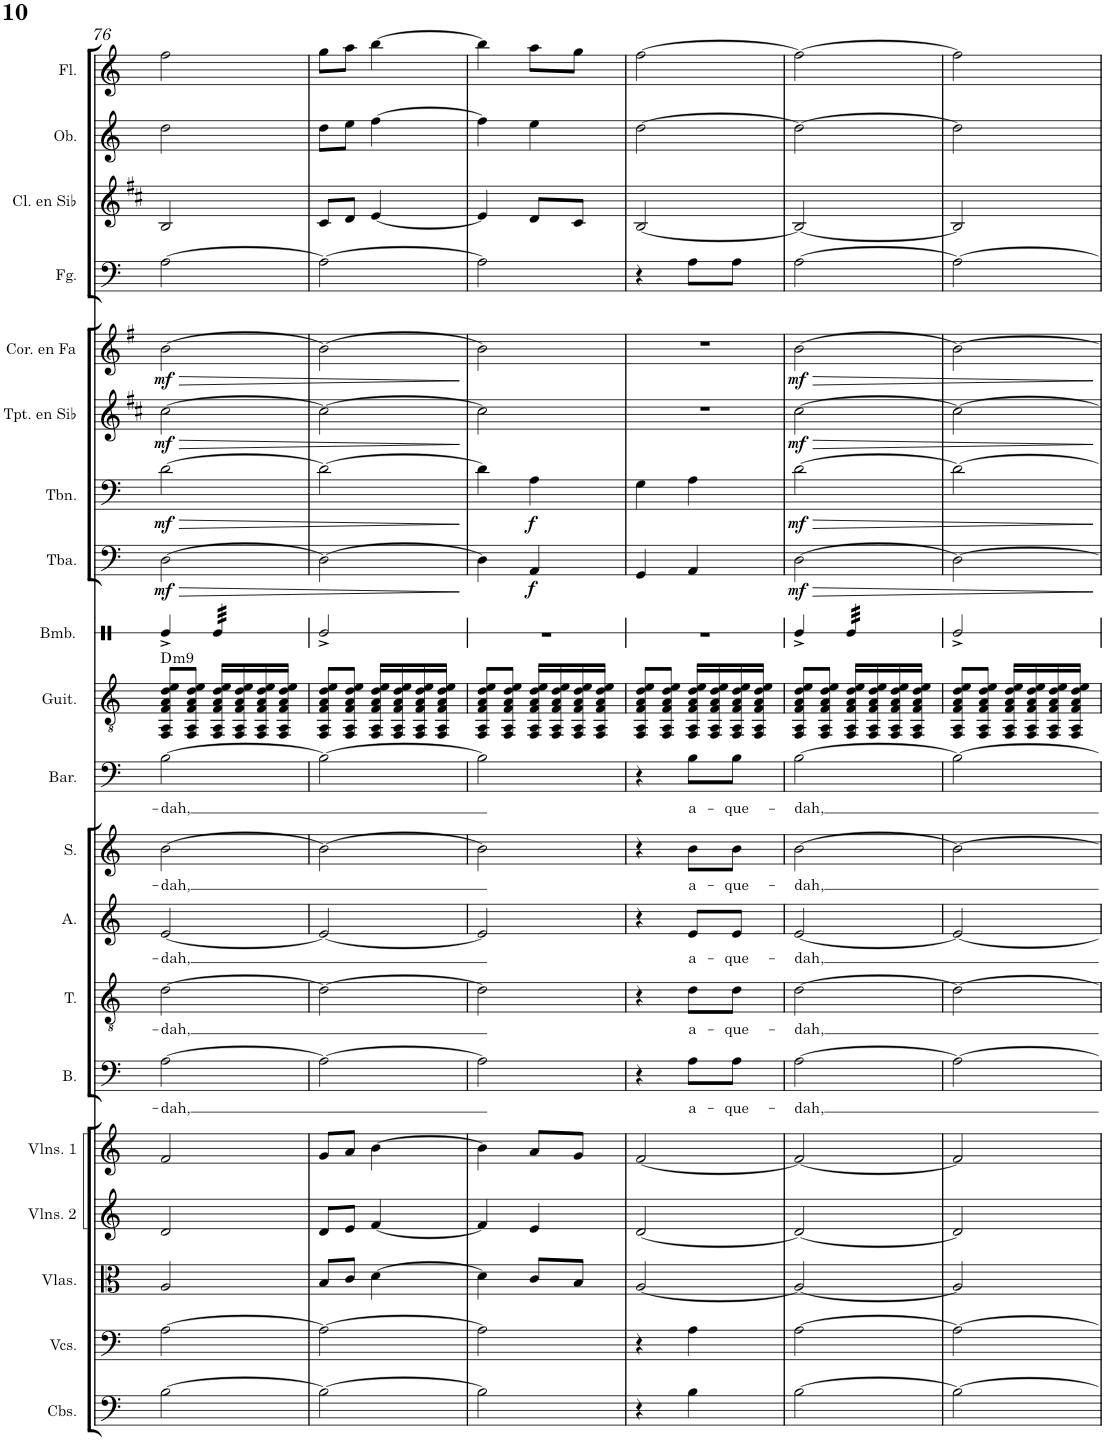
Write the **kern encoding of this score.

**kern	**kern	**kern	**kern	**kern	**kern	**text	**kern	**text	**kern	**text	**kern	**text	**kern	**text	**kern	**harte	**kern	**kern	**dynam	**kern	**dynam	**kern	**dynam	**kern	**dynam	**kern	**kern	**kern	**kern
*part20	*part19	*part18	*part17	*part16	*part15	*part15	*part14	*part14	*part13	*part13	*part12	*part12	*part11	*part11	*part10	*part10	*part9	*part8	*part8	*part7	*part7	*part6	*part6	*part5	*part5	*part4	*part3	*part2	*part1
*staff20	*staff19	*staff18	*staff17	*staff16	*staff15	*staff15	*staff14	*staff14	*staff13	*staff13	*staff12	*staff12	*staff11	*staff11	*staff10	*	*staff9	*staff8	*staff8	*staff7	*staff7	*staff6	*staff6	*staff5	*staff5	*staff4	*staff3	*staff2	*staff1
*I"Contrabajos	*I"Violonchelos	*I"Violas	*I"Violines 2	*I"Violines 1	*I"Bajo	*	*I"Tenor	*	*I"Alto	*	*I"Soprano	*	*I"Barítono	*	*I"Guitarra clásica	*	*I"Bombo	*I"Tuba	*	*I"Trombón	*	*I"Trompeta en Sib	*	*I"Trompa en Fa	*	*I"Fagot	*I"Clarinete en Sib	*I"Oboe	*I"Flauta
*I'Cbs.	*I'Vcs.	*I'Vlas.	*I'Vlns. 2	*I'Vlns. 1	*I'B.	*	*I'T.	*	*I'A.	*	*I'S.	*	*I'Bar.	*	*I'Guit.	*	*I'Bmb.	*I'Tba.	*	*I'Tbn.	*	*I'Tpt. en Sib	*	*	*	*I'Fg.	*I'Cl. en Sib	*I'Ob.	*I'Fl.
!!LO:PB:g=z
*clefF4	*clefF4	*clefC3	*clefG2	*clefG2	*clefF4	*	*clefGv2	*	*clefG2	*	*clefG2	*	*clefF4	*	*clefGv2	*	*clefX	*clefF4	*	*clefF4	*	*clefG2	*	*clefG2	*	*clefF4	*clefG2	*clefG2	*clefG2
*Trd7c12	*	*	*	*	*	*	*	*	*	*	*	*	*	*	*	*	*	*	*	*	*	*Trd1c2	*	*Trd4c7	*	*	*Trd1c2	*	*
*k[]	*k[]	*k[]	*k[]	*k[]	*k[]	*	*k[]	*	*k[]	*	*k[]	*	*k[]	*	*k[]	*	*k[]	*k[]	*	*k[]	*	*k[f#c#]	*	*k[f#]	*	*k[]	*k[f#c#]	*k[]	*k[]
*M2/4	*M2/4	*M2/4	*M2/4	*M2/4	*M2/4	*	*M2/4	*	*M2/4	*	*M2/4	*	*M2/4	*	*M2/4	*	*M2/4	*M2/4	*	*M2/4	*	*M2/4	*	*M2/4	*	*M2/4	*M2/4	*M2/4	*M2/4
=76	=76	=76	=76	=76	=76	=76	=76	=76	=76	=76	=76	=76	=76	=76	=76	=76	=76	=76	=76	=76	=76	=76	=76	=76	=76	=76	=76	=76	=76
!	!	!	!	!	!	!LO:LY:b	!	!LO:LY:b	!	!LO:LY:b	!	!LO:LY:b	!	!LO:LY:b	!	!	!	!	!LO:HP:b	!	!LO:HP:b	!	!LO:HP:b	!	!LO:HP:b	!	!	!	!
!	!	!	!	!	!	!	!	!	!	!	!	!	!	!	!	!LO:H:kt=m9	!	!	!LO:DY:n=1:b	!	!LO:DY:n=1:b	!	!LO:DY:n=1:b	!	!LO:DY:n=1:b	!	!	!	!
[2B\	[2A\	2A/	2d/	2f/	[2A\	-dah,	[2d\	-dah,	[2e/	-dah,	[2b\	-dah,	[2B\	-dah,	8FF/ 8AA/ 8F/ 8A/ 8d/ 8e/L	D:min9	4Re^/	[2D\	> mf	[2d\	> mf	[2cc#\	> mf	[2b\	> mf	[2A\	2B/	2dd\	2ff\
.	.	.	.	.	.	.	.	.	.	.	.	.	.	.	8FF/ 8AA/ 8F/ 8A/ 8d/ 8e/J	.	.	.	.	.	.	.	.	.	.	.	.	.	.
*	*	*	*	*	*	*	*	*	*	*	*	*	*	*	*	*	*tremolo	*	*	*	*	*	*	*	*	*	*	*	*
.	.	.	.	.	.	.	.	.	.	.	.	.	.	.	16FF/ 16AA/ 16F/ 16A/ 16d/ 16e/LL	.	32Re/LLL	.	.	.	.	.	.	.	.	.	.	.	.
.	.	.	.	.	.	.	.	.	.	.	.	.	.	.	.	.	32Re/	.	.	.	.	.	.	.	.	.	.	.	.
.	.	.	.	.	.	.	.	.	.	.	.	.	.	.	16FF/ 16AA/ 16F/ 16A/ 16d/ 16e/	.	32Re/	.	.	.	.	.	.	.	.	.	.	.	.
.	.	.	.	.	.	.	.	.	.	.	.	.	.	.	.	.	32Re/	.	.	.	.	.	.	.	.	.	.	.	.
.	.	.	.	.	.	.	.	.	.	.	.	.	.	.	16FF/ 16AA/ 16F/ 16A/ 16d/ 16e/	.	32Re/	.	.	.	.	.	.	.	.	.	.	.	.
.	.	.	.	.	.	.	.	.	.	.	.	.	.	.	.	.	32Re/	.	.	.	.	.	.	.	.	.	.	.	.
.	.	.	.	.	.	.	.	.	.	.	.	.	.	.	16FF/ 16AA/ 16F/ 16A/ 16d/ 16e/JJ	.	32Re/	.	.	.	.	.	.	.	.	.	.	.	.
.	.	.	.	.	.	.	.	.	.	.	.	.	.	.	.	.	32Re/JJJ	.	.	.	.	.	.	.	.	.	.	.	.
*	*	*	*	*	*	*	*	*	*	*	*	*	*	*	*	*	*Xtremolo	*	*	*	*	*	*	*	*	*	*	*	*
=77	=77	=77	=77	=77	=77	=77	=77	=77	=77	=77	=77	=77	=77	=77	=77	=77	=77	=77	=77	=77	=77	=77	=77	=77	=77	=77	=77	=77	=77
2B\_	2A\_	8B/L	8d/L	8g/L	2A\_	.	2d\_	.	2e/_	.	2b\_	.	2B\_	.	8FF/ 8AA/ 8F/ 8A/ 8d/ 8e/L	.	2Re^/	2D\_	.	2d\_	.	2cc#\_	.	2b\_	.	2A\_	8c#/L	8dd\L	8gg\L
.	.	8c/J	8e/J	8a/J	.	.	.	.	.	.	.	.	.	.	8FF/ 8AA/ 8F/ 8A/ 8d/ 8e/J	.	.	.	.	.	.	.	.	.	.	.	8d/J	8ee\J	8aa\J
.	.	[4d\	[4f/	[4b\	.	.	.	.	.	.	.	.	.	.	16FF/ 16AA/ 16F/ 16A/ 16d/ 16e/LL	.	.	.	.	.	.	.	.	.	.	.	[4e/	[4ff\	[4bb\
.	.	.	.	.	.	.	.	.	.	.	.	.	.	.	16FF/ 16AA/ 16F/ 16A/ 16d/ 16e/	.	.	.	.	.	.	.	.	.	.	.	.	.	.
.	.	.	.	.	.	.	.	.	.	.	.	.	.	.	16FF/ 16AA/ 16F/ 16A/ 16d/ 16e/	.	.	.	.	.	.	.	.	.	.	.	.	.	.
.	.	.	.	.	.	.	.	.	.	.	.	.	.	.	16FF/ 16AA/ 16F/ 16A/ 16d/ 16e/JJ	.	.	.	.	.	.	.	.	.	.	.	.	.	.
.	.	.	.	.	.	.	.	.	.	.	.	.	.	.	.	.	.	.	]	.	]	.	]	.	]	.	.	.	.
=78	=78	=78	=78	=78	=78	=78	=78	=78	=78	=78	=78	=78	=78	=78	=78	=78	=78	=78	=78	=78	=78	=78	=78	=78	=78	=78	=78	=78	=78
2B\]	2A\]	4d\]	4f/]	4b\]	2A\]	.	2d\]	.	2e/]	.	2b\]	.	2B\]	.	8FF/ 8AA/ 8F/ 8A/ 8d/ 8e/L	.	2r	4D\]	.	4d\]	.	2cc#\]	.	2b\]	.	2A\]	4e/]	4ff\]	4bb\]
.	.	.	.	.	.	.	.	.	.	.	.	.	.	.	8FF/ 8AA/ 8F/ 8A/ 8d/ 8e/J	.	.	.	.	.	.	.	.	.	.	.	.	.	.
!	!	!	!	!	!	!	!	!	!	!	!	!	!	!	!	!	!	!	!LO:DY:b	!	!LO:DY:b	!	!	!	!	!	!	!	!
.	.	8c/L	4e/	8a/L	.	.	.	.	.	.	.	.	.	.	16FF/ 16AA/ 16F/ 16A/ 16d/ 16e/LL	.	.	4AA/	f	4A\	f	.	.	.	.	.	8d/L	4ee\	8aa\L
.	.	.	.	.	.	.	.	.	.	.	.	.	.	.	16FF/ 16AA/ 16F/ 16A/ 16d/ 16e/	.	.	.	.	.	.	.	.	.	.	.	.	.	.
.	.	8B/J	.	8g/J	.	.	.	.	.	.	.	.	.	.	16FF/ 16AA/ 16F/ 16A/ 16d/ 16e/	.	.	.	.	.	.	.	.	.	.	.	8c#/J	.	8gg\J
.	.	.	.	.	.	.	.	.	.	.	.	.	.	.	16FF/ 16AA/ 16F/ 16A/ 16d/ 16e/JJ	.	.	.	.	.	.	.	.	.	.	.	.	.	.
=79	=79	=79	=79	=79	=79	=79	=79	=79	=79	=79	=79	=79	=79	=79	=79	=79	=79	=79	=79	=79	=79	=79	=79	=79	=79	=79	=79	=79	=79
4r	4r	[2A/	[2d/	[2f/	4r	.	4r	.	4r	.	4r	.	4r	.	8FF/ 8AA/ 8F/ 8A/ 8d/ 8e/L	.	2r	4GG/	.	4G\	.	2r	.	2r	.	4r	[2B/	[2dd\	[2ff\
.	.	.	.	.	.	.	.	.	.	.	.	.	.	.	8FF/ 8AA/ 8F/ 8A/ 8d/ 8e/J	.	.	.	.	.	.	.	.	.	.	.	.	.	.
!	!	!	!	!	!	!LO:LY:b	!	!LO:LY:b	!	!LO:LY:b	!	!LO:LY:b	!	!LO:LY:b	!	!	!	!	!	!	!	!	!	!	!	!	!	!	!
4B\	4A\	.	.	.	8A\L	a-	8d\L	a-	8e/L	a-	8b\L	a-	8B\L	a-	16FF/ 16AA/ 16F/ 16A/ 16d/ 16e/LL	.	.	4AA/	.	4A\	.	.	.	.	.	8A\L	.	.	.
.	.	.	.	.	.	.	.	.	.	.	.	.	.	.	16FF/ 16AA/ 16F/ 16A/ 16d/ 16e/	.	.	.	.	.	.	.	.	.	.	.	.	.	.
!	!	!	!	!	!	!LO:LY:b	!	!LO:LY:b	!	!LO:LY:b	!	!LO:LY:b	!	!LO:LY:b	!	!	!	!	!	!	!	!	!	!	!	!	!	!	!
.	.	.	.	.	8A\J	-que-	8d\J	-que-	8e/J	-que-	8b\J	-que-	8B\J	-que-	16FF/ 16AA/ 16F/ 16A/ 16d/ 16e/	.	.	.	.	.	.	.	.	.	.	8A\J	.	.	.
.	.	.	.	.	.	.	.	.	.	.	.	.	.	.	16FF/ 16AA/ 16F/ 16A/ 16d/ 16e/JJ	.	.	.	.	.	.	.	.	.	.	.	.	.	.
=80	=80	=80	=80	=80	=80	=80	=80	=80	=80	=80	=80	=80	=80	=80	=80	=80	=80	=80	=80	=80	=80	=80	=80	=80	=80	=80	=80	=80	=80
!	!	!	!	!	!	!LO:LY:b	!	!LO:LY:b	!	!LO:LY:b	!	!LO:LY:b	!	!LO:LY:b	!	!	!	!	!LO:HP:b	!	!LO:HP:b	!	!LO:HP:b	!	!LO:HP:b	!	!	!	!
!	!	!	!	!	!	!	!	!	!	!	!	!	!	!	!	!	!	!	!LO:DY:n=1:b	!	!LO:DY:n=1:b	!	!LO:DY:n=1:b	!	!LO:DY:n=1:b	!	!	!	!
[2B\	[2A\	2A/_	2d/_	2f/_	[2A\	-dah,	[2d\	-dah,	[2e/	-dah,	[2b\	-dah,	[2B\	-dah,	8FF/ 8AA/ 8F/ 8A/ 8d/ 8e/L	.	4Re^/	[2D\	> mf	[2d\	> mf	[2cc#\	> mf	[2b\	> mf	[2A\	2B/_	2dd\_	2ff\_
.	.	.	.	.	.	.	.	.	.	.	.	.	.	.	8FF/ 8AA/ 8F/ 8A/ 8d/ 8e/J	.	.	.	.	.	.	.	.	.	.	.	.	.	.
*	*	*	*	*	*	*	*	*	*	*	*	*	*	*	*	*	*tremolo	*	*	*	*	*	*	*	*	*	*	*	*
.	.	.	.	.	.	.	.	.	.	.	.	.	.	.	16FF/ 16AA/ 16F/ 16A/ 16d/ 16e/LL	.	32Re/LLL	.	.	.	.	.	.	.	.	.	.	.	.
.	.	.	.	.	.	.	.	.	.	.	.	.	.	.	.	.	32Re/	.	.	.	.	.	.	.	.	.	.	.	.
.	.	.	.	.	.	.	.	.	.	.	.	.	.	.	16FF/ 16AA/ 16F/ 16A/ 16d/ 16e/	.	32Re/	.	.	.	.	.	.	.	.	.	.	.	.
.	.	.	.	.	.	.	.	.	.	.	.	.	.	.	.	.	32Re/	.	.	.	.	.	.	.	.	.	.	.	.
.	.	.	.	.	.	.	.	.	.	.	.	.	.	.	16FF/ 16AA/ 16F/ 16A/ 16d/ 16e/	.	32Re/	.	.	.	.	.	.	.	.	.	.	.	.
.	.	.	.	.	.	.	.	.	.	.	.	.	.	.	.	.	32Re/	.	.	.	.	.	.	.	.	.	.	.	.
.	.	.	.	.	.	.	.	.	.	.	.	.	.	.	16FF/ 16AA/ 16F/ 16A/ 16d/ 16e/JJ	.	32Re/	.	.	.	.	.	.	.	.	.	.	.	.
.	.	.	.	.	.	.	.	.	.	.	.	.	.	.	.	.	32Re/JJJ	.	.	.	.	.	.	.	.	.	.	.	.
*	*	*	*	*	*	*	*	*	*	*	*	*	*	*	*	*	*Xtremolo	*	*	*	*	*	*	*	*	*	*	*	*
=81	=81	=81	=81	=81	=81	=81	=81	=81	=81	=81	=81	=81	=81	=81	=81	=81	=81	=81	=81	=81	=81	=81	=81	=81	=81	=81	=81	=81	=81
2B\_	2A\_	2A/]	2d/]	2f/]	2A\_	.	2d\_	.	2e/_	.	2b\_	.	2B\_	.	8FF/ 8AA/ 8F/ 8A/ 8d/ 8e/L	.	2Re^/	2D\_	.	2d\_	.	2cc#\_	.	2b\_	.	2A\_	2B/]	2dd\]	2ff\]
.	.	.	.	.	.	.	.	.	.	.	.	.	.	.	8FF/ 8AA/ 8F/ 8A/ 8d/ 8e/J	.	.	.	.	.	.	.	.	.	.	.	.	.	.
.	.	.	.	.	.	.	.	.	.	.	.	.	.	.	16FF/ 16AA/ 16F/ 16A/ 16d/ 16e/LL	.	.	.	.	.	.	.	.	.	.	.	.	.	.
.	.	.	.	.	.	.	.	.	.	.	.	.	.	.	16FF/ 16AA/ 16F/ 16A/ 16d/ 16e/	.	.	.	.	.	.	.	.	.	.	.	.	.	.
.	.	.	.	.	.	.	.	.	.	.	.	.	.	.	16FF/ 16AA/ 16F/ 16A/ 16d/ 16e/	.	.	.	.	.	.	.	.	.	.	.	.	.	.
.	.	.	.	.	.	.	.	.	.	.	.	.	.	.	16FF/ 16AA/ 16F/ 16A/ 16d/ 16e/JJ	.	.	.	.	.	.	.	.	.	.	.	.	.	.
.	.	.	.	.	.	.	.	.	.	.	.	.	.	.	.	.	.	.	]	.	]	.	]	.	]	.	.	.	.
=	=	=	=	=	=	=	=	=	=	=	=	=	=	=	=	=	=	=	=	=	=	=	=	=	=	=	=	=	=
*-	*-	*-	*-	*-	*-	*-	*-	*-	*-	*-	*-	*-	*-	*-	*-	*-	*-	*-	*-	*-	*-	*-	*-	*-	*-	*-	*-	*-	*-
